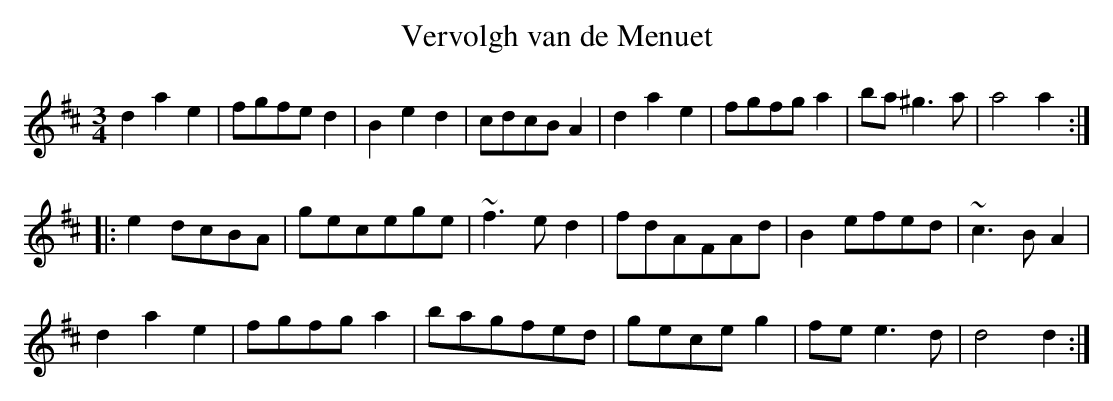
X:1
T:Vervolgh van de Menuet
M:3/4
K:Dmaj
d2a2e2|fgfed2|B2e2d2|cdcBA2|d2a2e2|fgfga2|ba^g3a|a4a2:|
|:e2dcBA|gecege|~f3ed2|fdAFAd|B2efed|~c3BA2|
d2a2e2|fgfga2|bagfed|geceg2|fee3d|d4d2:|
